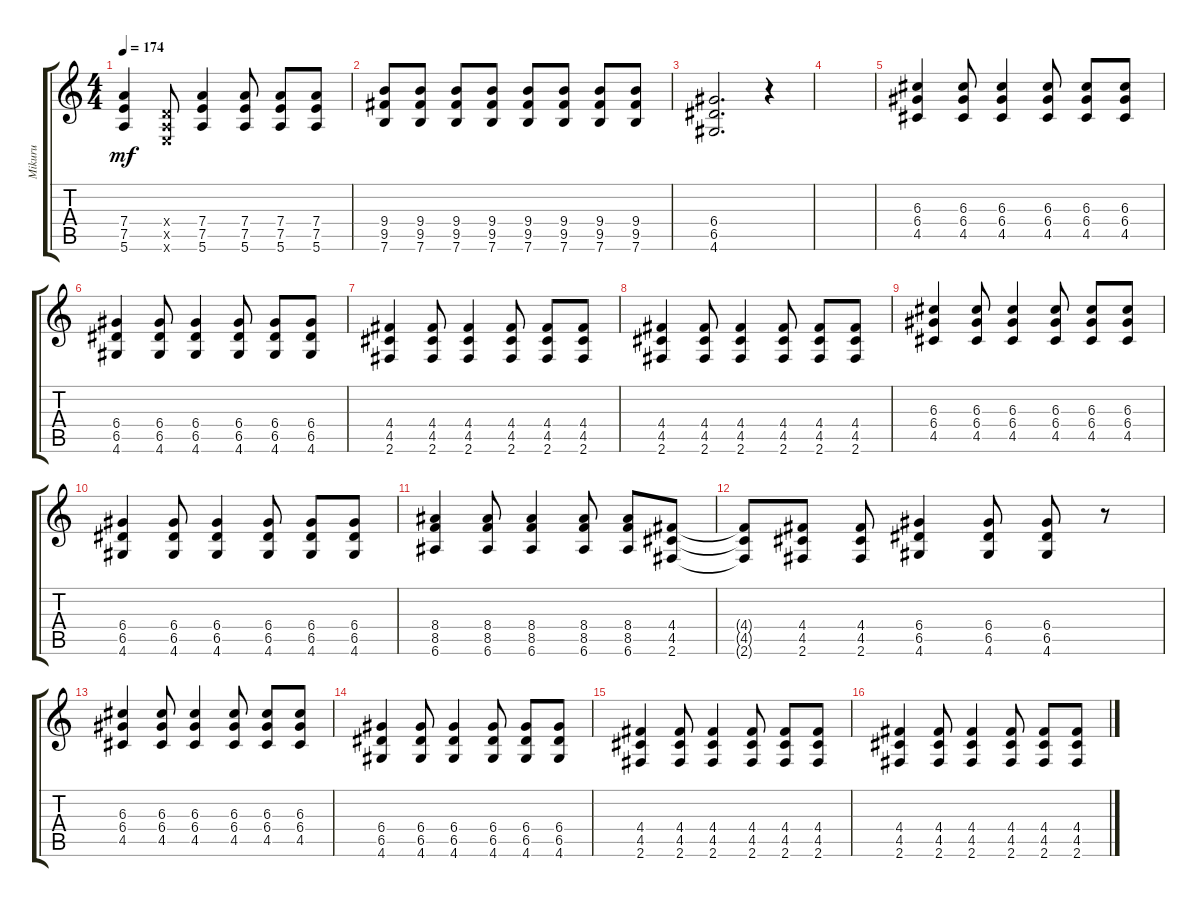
\track ("Mikuru" "Mikuru") {instrument distortionguitar}
\staff {score tabs}
\tuning (E4 B3 G3 D3 A2 E2) {hide}
\ts (4 4)
\tempo 174
\clef g2
\ks c
(7.4 7.5 5.6).4{dy mf} (0.4{x} 0.5{x} 0.6{x}).8 (7.4 7.5 5.6).4 (7.4 7.5 5.6).8 (7.4 7.5 5.6).8 (7.4 7.5 5.6).8 |
(9.4 9.5 7.6).8 (9.4 9.5 7.6).8 (9.4 9.5 7.6).8 (9.4 9.5 7.6).8 (9.4 9.5 7.6).8 (9.4 9.5 7.6).8 (9.4 9.5 7.6).8 (9.4 9.5 7.6).8 |
(6.4 6.5 4.6).2{d} r.4 |
|
(6.3 6.4 4.5).4 (6.3 6.4 4.5).8 (6.3 6.4 4.5).4 (6.3 6.4 4.5).8 (6.3 6.4 4.5).8 (6.3 6.4 4.5).8 |
(6.4 6.5 4.6).4 (6.4 6.5 4.6).8 (6.4 6.5 4.6).4 (6.4 6.5 4.6).8 (6.4 6.5 4.6).8 (6.4 6.5 4.6).8 |
(4.4 4.5 2.6).4 (4.4 4.5 2.6).8 (4.4 4.5 2.6).4 (4.4 4.5 2.6).8 (4.4 4.5 2.6).8 (4.4 4.5 2.6).8 |
(4.4 4.5 2.6).4 (4.4 4.5 2.6).8 (4.4 4.5 2.6).4 (4.4 4.5 2.6).8 (4.4 4.5 2.6).8 (4.4 4.5 2.6).8 |
(6.3 6.4 4.5).4 (6.3 6.4 4.5).8 (6.3 6.4 4.5).4 (6.3 6.4 4.5).8 (6.3 6.4 4.5).8 (6.3 6.4 4.5).8 |
(6.4 6.5 4.6).4 (6.4 6.5 4.6).8 (6.4 6.5 4.6).4 (6.4 6.5 4.6).8 (6.4 6.5 4.6).8 (6.4 6.5 4.6).8 |
(8.4 8.5 6.6).4 (8.4 8.5 6.6).8 (8.4 8.5 6.6).4 (8.4 8.5 6.6).8 (8.4 8.5 6.6).8 (4.4 4.5 2.6).8 |
(4.4{t} 4.5{t} 2.6{t}).8 (4.4 4.5 2.6).8 (4.4 4.5 2.6).8 (6.4 6.5 4.6).4 (6.4 6.5 4.6).8 (6.4 6.5 4.6).8 r.8 |
(6.3 6.4 4.5).4 (6.3 6.4 4.5).8 (6.3 6.4 4.5).4 (6.3 6.4 4.5).8 (6.3 6.4 4.5).8 (6.3 6.4 4.5).8 |
(6.4 6.5 4.6).4 (6.4 6.5 4.6).8 (6.4 6.5 4.6).4 (6.4 6.5 4.6).8 (6.4 6.5 4.6).8 (6.4 6.5 4.6).8 |
(4.4 4.5 2.6).4 (4.4 4.5 2.6).8 (4.4 4.5 2.6).4 (4.4 4.5 2.6).8 (4.4 4.5 2.6).8 (4.4 4.5 2.6).8 |
(4.4 4.5 2.6).4 (4.4 4.5 2.6).8 (4.4 4.5 2.6).4 (4.4 4.5 2.6).8 (4.4 4.5 2.6).8 (4.4 4.5 2.6).8
